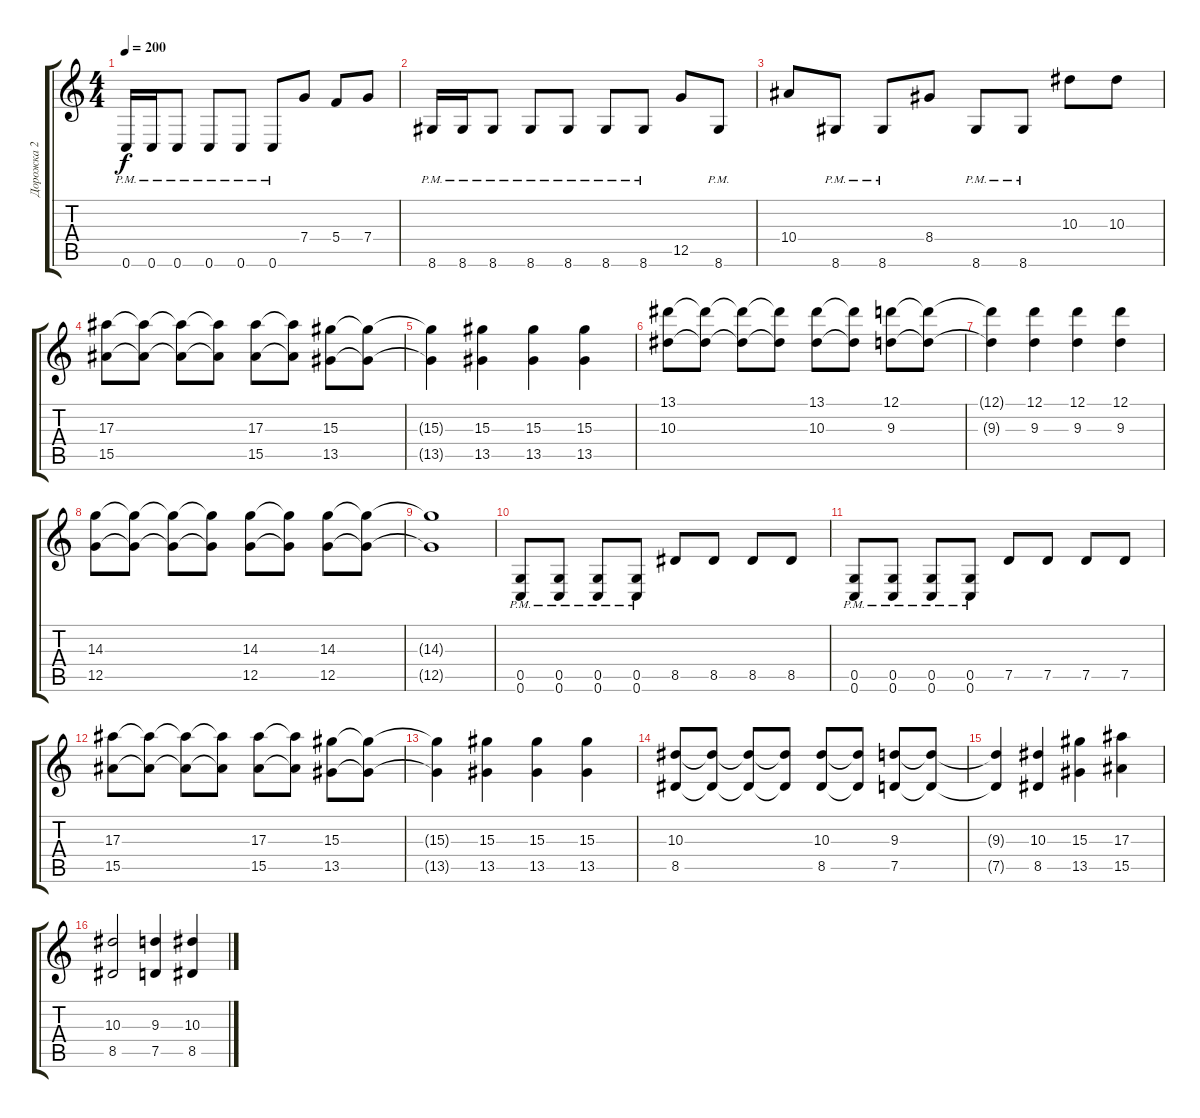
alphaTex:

\track ("Дорожка 2" "Дорожка 2") {instrument distortionguitar}
\staff {score tabs}
\tuning (D4 A3 F3 C3 G2 C2) {hide}
\ts (4 4)
\tempo 200
\clef g2
\ks c
0.6{pm}.16{dy f} 0.6{pm}.16 0.6{pm}.8 0.6{pm}.8 0.6{pm}.8 0.6{pm}.8 7.4.8 5.4.8 7.4.8 |
8.6{pm}.16 8.6{pm}.16 8.6{pm}.8 8.6{pm}.8 8.6{pm}.8 8.6{pm}.8 8.6{pm}.8 12.5.8 8.6{pm}.8 |
10.4.8 8.6{pm}.8 8.6{pm}.8 8.4.8 8.6{pm}.8 8.6{pm}.8 10.3.8 10.3.8 |
(17.3 15.5).8 (17.3{t} 15.5{t}).8 (17.3{t} 15.5{t}).8 (17.3{t} 15.5{t}).8 (17.3 15.5).8 (17.3{t} 15.5{t}).8 (15.3 13.5).8 (15.3{t} 13.5{t}).8 |
(15.3{t} 13.5{t}).4 (15.3 13.5).4 (15.3 13.5).4 (15.3 13.5).4 |
(13.1 10.3).8 (13.1{t} 10.3{t}).8 (13.1{t} 10.3{t}).8 (13.1{t} 10.3{t}).8 (13.1 10.3).8 (13.1{t} 10.3{t}).8 (12.1 9.3).8 (12.1{t} 9.3{t}).8 |
(12.1{t} 9.3{t}).4 (12.1 9.3).4 (12.1 9.3).4 (12.1 9.3).4 |
(14.3 12.5).8 (14.3{t} 12.5{t}).8 (14.3{t} 12.5{t}).8 (14.3{t} 12.5{t}).8 (14.3 12.5).8 (14.3{t} 12.5{t}).8 (14.3 12.5).8 (14.3{t} 12.5{t}).8 |
(14.3{t} 12.5{t}).1 |
(0.5{pm} 0.6{pm}).8 (0.5{pm} 0.6{pm}).8 (0.5{pm} 0.6{pm}).8 (0.5{pm} 0.6{pm}).8 8.5.8 8.5.8 8.5.8 8.5.8 |
(0.5{pm} 0.6{pm}).8 (0.5{pm} 0.6{pm}).8 (0.5{pm} 0.6{pm}).8 (0.5{pm} 0.6{pm}).8 7.5.8 7.5.8 7.5.8 7.5.8 |
(17.3 15.5).8 (17.3{t} 15.5{t}).8 (17.3{t} 15.5{t}).8 (17.3{t} 15.5{t}).8 (17.3 15.5).8 (17.3{t} 15.5{t}).8 (15.3 13.5).8 (15.3{t} 13.5{t}).8 |
(15.3{t} 13.5{t}).4 (15.3 13.5).4 (15.3 13.5).4 (15.3 13.5).4 |
(10.3 8.5).8 (10.3{t} 8.5{t}).8 (10.3{t} 8.5{t}).8 (10.3{t} 8.5{t}).8 (10.3 8.5).8 (10.3{t} 8.5{t}).8 (9.3 7.5).8 (9.3{t} 7.5{t}).8 |
(9.3{t} 7.5{t}).4 (10.3 8.5).4 (15.3 13.5).4 (17.3 15.5).4 |
(10.3 8.5).2 (9.3 7.5).4 (10.3 8.5).4
